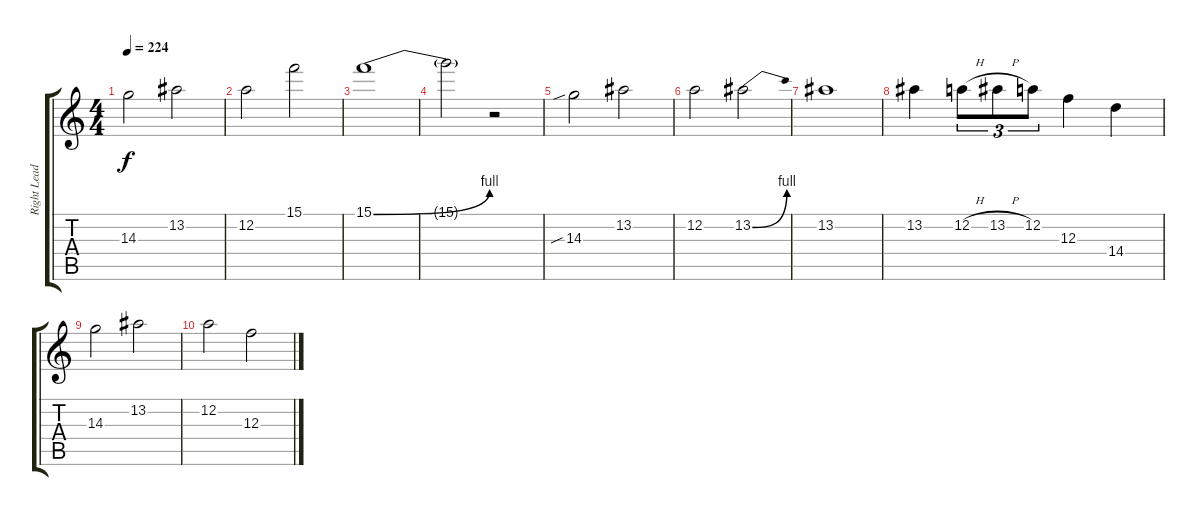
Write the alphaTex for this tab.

\track ("Right Lead" "Right Lead") {instrument distortionguitar}
\staff {score tabs}
\tuning (D4 A3 F3 C3 G2 D2) {hide}
\ts (4 4)
\tempo 224
\clef g2
\ks c
14.3.2{dy f} 13.2.2 |
12.2.2 15.1.2 |
15.1{be (bend 0 0 60 4)}.1 |
15.1{t}.2 r.2 |
14.3{sib}.2 13.2.2 |
12.2.2 13.2{be (bend 0 0 60 4)}.2 |
13.2.1 |
13.2.4 12.2{h}.8{tu (3 2)} 13.2{h}.8{tu (3 2)} 12.2.8{tu (3 2)} 12.3.4 14.4.4 |
14.3.2 13.2.2 |
12.2.2 12.3.2
